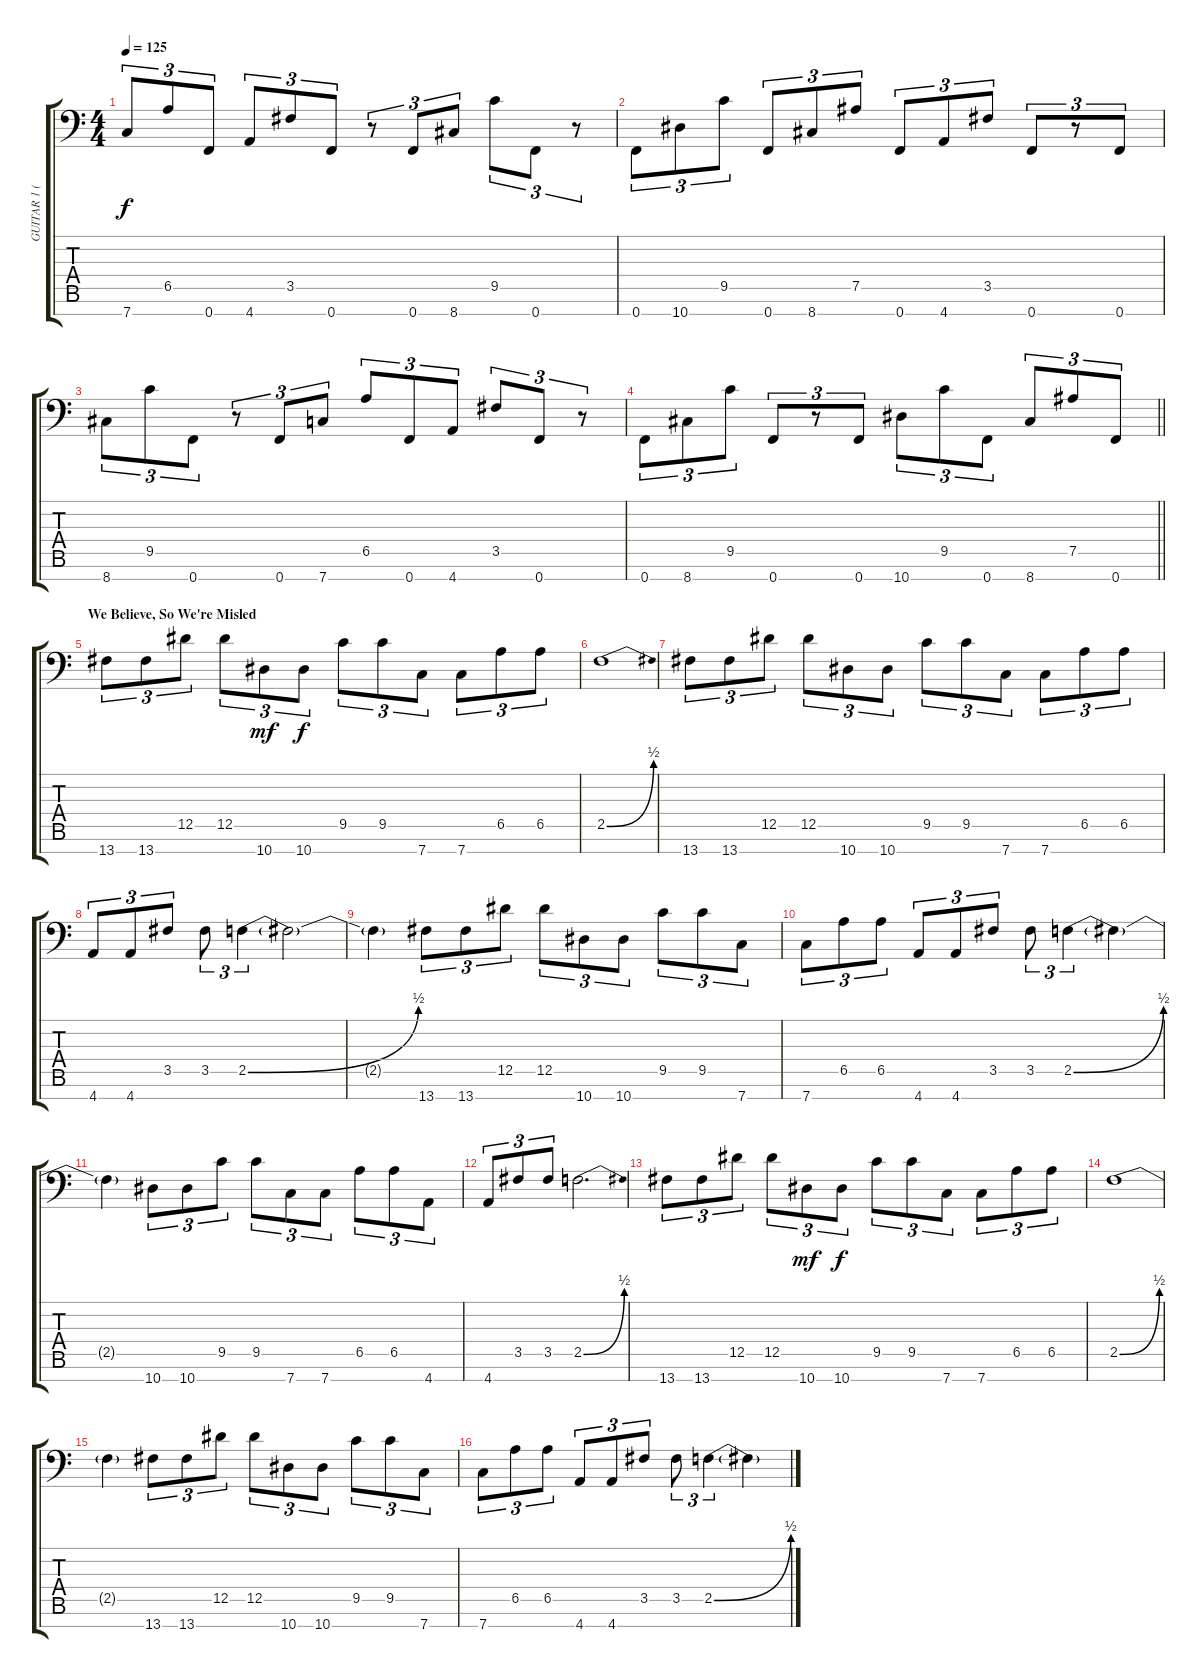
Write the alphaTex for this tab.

\track ("GUITAR 1 (Fredrik Thordendal)" "GUITAR 1 (") {instrument overdrivenguitar}
\staff {score tabs}
\tuning (Bb3 F3 Db3 Ab2 Eb2 Bb1 F1) {hide}
\ts (4 4)
\tempo 125
\clef f4
\ks c
7.7.8{tu (3 2) dy f} 6.5.8{tu (3 2)} 0.7.8{tu (3 2)} 4.7.8{tu (3 2)} 3.5.8{tu (3 2)} 0.7.8{tu (3 2)} r.8{tu (3 2)} 0.7.8{tu (3 2)} 8.7.8{tu (3 2)} 9.5.8{tu (3 2)} 0.7.8{tu (3 2)} r.8{tu (3 2)} |
0.7.8{tu (3 2)} 10.7.8{tu (3 2)} 9.5.8{tu (3 2)} 0.7.8{tu (3 2)} 8.7.8{tu (3 2)} 7.5.8{tu (3 2)} 0.7.8{tu (3 2)} 4.7.8{tu (3 2)} 3.5.8{tu (3 2)} 0.7.8{tu (3 2)} r.8{tu (3 2)} 0.7.8{tu (3 2)} |
8.7.8{tu (3 2)} 9.5.8{tu (3 2)} 0.7.8{tu (3 2)} r.8{tu (3 2)} 0.7.8{tu (3 2)} 7.7.8{tu (3 2)} 6.5.8{tu (3 2)} 0.7.8{tu (3 2)} 4.7.8{tu (3 2)} 3.5.8{tu (3 2)} 0.7.8{tu (3 2)} r.8{tu (3 2)} |
\barLineRight lightlight
0.7.8{tu (3 2)} 8.7.8{tu (3 2)} 9.5.8{tu (3 2)} 0.7.8{tu (3 2)} r.8{tu (3 2)} 0.7.8{tu (3 2)} 10.7.8{tu (3 2)} 9.5.8{tu (3 2)} 0.7.8{tu (3 2)} 8.7.8{tu (3 2)} 7.5.8{tu (3 2)} 0.7.8{tu (3 2)} |
\section ("" "We Believe, So We're Misled")
13.7.8{tu (3 2)} 13.7.8{tu (3 2)} 12.5.8{tu (3 2)} 12.5.8{tu (3 2)} 10.7.8{tu (3 2) dy mf} 10.7.8{tu (3 2) dy f} 9.5.8{tu (3 2)} 9.5.8{tu (3 2)} 7.7.8{tu (3 2)} 7.7.8{tu (3 2)} 6.5.8{tu (3 2)} 6.5.8{tu (3 2)} |
2.5{be (bend 0 0 60 2)}.1 |
13.7.8{tu (3 2)} 13.7.8{tu (3 2)} 12.5.8{tu (3 2)} 12.5.8{tu (3 2)} 10.7.8{tu (3 2)} 10.7.8{tu (3 2)} 9.5.8{tu (3 2)} 9.5.8{tu (3 2)} 7.7.8{tu (3 2)} 7.7.8{tu (3 2)} 6.5.8{tu (3 2)} 6.5.8{tu (3 2)} |
4.7.8{tu (3 2)} 4.7.8{tu (3 2)} 3.5.8{tu (3 2)} 3.5.8{tu (3 2)} 2.5{be (bend 0 0 60 2)}.4{tu (3 2)} 2.5{t}.2 |
2.5{t}.4 13.7.8{tu (3 2)} 13.7.8{tu (3 2)} 12.5.8{tu (3 2)} 12.5.8{tu (3 2)} 10.7.8{tu (3 2)} 10.7.8{tu (3 2)} 9.5.8{tu (3 2)} 9.5.8{tu (3 2)} 7.7.8{tu (3 2)} |
7.7.8{tu (3 2)} 6.5.8{tu (3 2)} 6.5.8{tu (3 2)} 4.7.8{tu (3 2)} 4.7.8{tu (3 2)} 3.5.8{tu (3 2)} 3.5.8{tu (3 2)} 2.5{be (bend 0 0 60 2)}.4{tu (3 2)} 2.5{t}.4 |
2.5{t}.4 10.7.8{tu (3 2)} 10.7.8{tu (3 2)} 9.5.8{tu (3 2)} 9.5.8{tu (3 2)} 7.7.8{tu (3 2)} 7.7.8{tu (3 2)} 6.5.8{tu (3 2)} 6.5.8{tu (3 2)} 4.7.8{tu (3 2)} |
4.7.8{tu (3 2)} 3.5.8{tu (3 2)} 3.5.8{tu (3 2)} 2.5{be (bend 0 0 60 2)}.2{d} |
13.7.8{tu (3 2)} 13.7.8{tu (3 2)} 12.5.8{tu (3 2)} 12.5.8{tu (3 2)} 10.7.8{tu (3 2) dy mf} 10.7.8{tu (3 2) dy f} 9.5.8{tu (3 2)} 9.5.8{tu (3 2)} 7.7.8{tu (3 2)} 7.7.8{tu (3 2)} 6.5.8{tu (3 2)} 6.5.8{tu (3 2)} |
2.5{be (bend 0 0 60 2)}.1 |
2.5{t}.4 13.7.8{tu (3 2)} 13.7.8{tu (3 2)} 12.5.8{tu (3 2)} 12.5.8{tu (3 2)} 10.7.8{tu (3 2)} 10.7.8{tu (3 2)} 9.5.8{tu (3 2)} 9.5.8{tu (3 2)} 7.7.8{tu (3 2)} |
7.7.8{tu (3 2)} 6.5.8{tu (3 2)} 6.5.8{tu (3 2)} 4.7.8{tu (3 2)} 4.7.8{tu (3 2)} 3.5.8{tu (3 2)} 3.5.8{tu (3 2)} 2.5{be (bend 0 0 60 2)}.4{tu (3 2)} 2.5{t}.4
